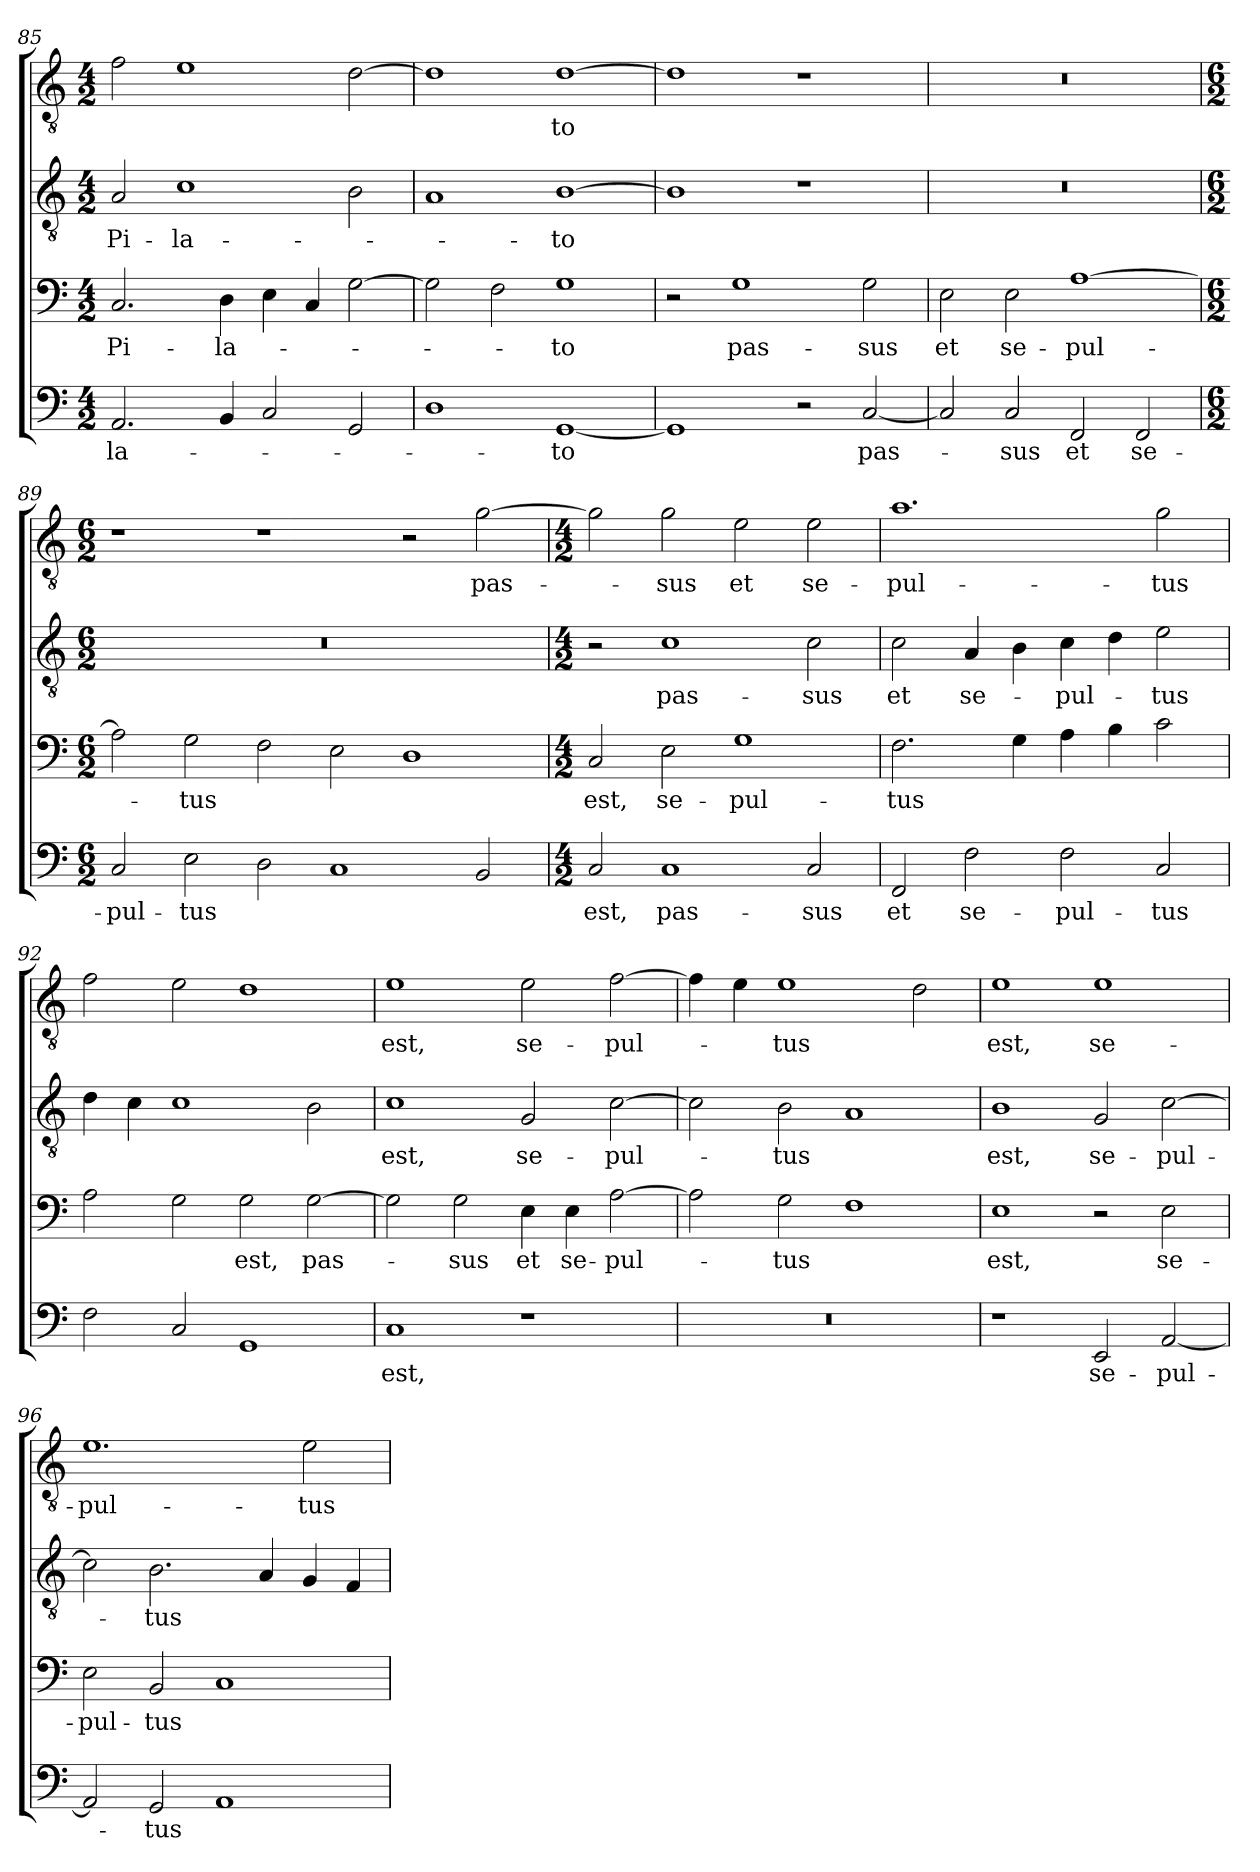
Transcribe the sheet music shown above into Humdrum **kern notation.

**kern	**text	**kern	**text	**kern	**text	**kern	**text
*part4	*part4	*part3	*part3	*part2	*part2	*part1	*part1
*staff4	*staff4	*staff3	*staff3	*staff2	*staff2	*staff1	*staff1
!!LO:LB:g=z
*clefF4	*	*clefF4	*	*clefGv2	*	*clefGv2	*
*k[]	*	*k[]	*	*k[]	*	*k[]	*
*C:	*	*C:	*	*C:	*	*C:	*
*M4/2	*	*M4/2	*	*M4/2	*	*M4/2	*
=85	=85	=85	=85	=85	=85	=85	=85
!	!LO:LY:b	!	!LO:LY:b	!	!LO:LY:b	!	!
2.AA/	-la-	2.C/	Pi-	2A/	Pi-	2f\	.
!	!	!	!	!	!LO:LY:b	!	!
.	.	.	.	1c	-la-	1e	.
!	!	!	!LO:LY:b	!	!	!	!
4BB/	.	4D\	-la-	.	.	.	.
2C/	.	4E\	.	.	.	.	.
.	.	4C/	.	.	.	.	.
2GG/	.	[2G\	.	2B\	.	[2d\	.
=86	=86	=86	=86	=86	=86	=86	=86
1D	.	2G\]	.	1A	.	1d]	.
.	.	2F\	.	.	.	.	.
!	!LO:LY:b	!	!LO:LY:b	!	!LO:LY:b	!	!LO:LY:b
[1GG	-to	1G	-to	[1B	-to	[1d	-to
=87	=87	=87	=87	=87	=87	=87	=87
1GG]	.	2r	.	1B]	.	1d]	.
!	!	!	!LO:LY:b	!	!	!	!
.	.	1G	pas-	.	.	.	.
2r	.	.	.	1r	.	1r	.
!	!LO:LY:b	!	!LO:LY:b	!	!	!	!
[2C/	pas-	2G\	-sus	.	.	.	.
=88	=88	=88	=88	=88	=88	=88	=88
!	!	!	!LO:LY:b	!	!	!	!
2C/]	.	2E\	et	0r	.	0r	.
!	!LO:LY:b	!	!LO:LY:b	!	!	!	!
2C/	-sus	2E\	se-	.	.	.	.
!	!LO:LY:b	!	!LO:LY:b	!	!	!	!
2FF/	et	[1A	-pul-	.	.	.	.
!	!LO:LY:b	!	!	!	!	!	!
2FF/	se-	.	.	.	.	.	.
=89	=89	=89	=89	=89	=89	=89	=89
*M6/2	*	*M6/2	*	*M6/2	*	*M6/2	*
!	!LO:LY:b	!	!	!	!	!	!
2C/	-pul-	2A\]	.	0.r	.	1r	.
!	!LO:LY:b	!	!LO:LY:b	!	!	!	!
2E\	-tus	2G\	-tus	.	.	.	.
2D\	.	2F\	.	.	.	1r	.
1C	.	2E\	.	.	.	.	.
.	.	1D	.	.	.	2r	.
!	!	!	!	!	!	!	!LO:LY:b
2BB/	.	.	.	.	.	[2g\	pas-
=90	=90	=90	=90	=90	=90	=90	=90
*M4/2	*	*M4/2	*	*M4/2	*	*M4/2	*
!	!LO:LY:b	!	!LO:LY:b	!	!	!	!
2C/	est,	2C/	est,	2r	.	2g\]	.
!	!LO:LY:b	!	!LO:LY:b	!	!LO:LY:b	!	!LO:LY:b
1C	pas-	2E\	se-	1c	pas-	2g\	-sus
!	!	!	!LO:LY:b	!	!	!	!LO:LY:b
.	.	1G	-pul-	.	.	2e\	et
!	!LO:LY:b	!	!	!	!LO:LY:b	!	!LO:LY:b
2C/	-sus	.	.	2c\	-sus	2e\	se-
!!LO:LB:g=z
=91	=91	=91	=91	=91	=91	=91	=91
!	!LO:LY:b	!	!LO:LY:b	!	!LO:LY:b	!	!LO:LY:b
2FF/	et	2.F\	-tus	2c\	et	1.a	-pul-
!	!LO:LY:b	!	!	!	!LO:LY:b	!	!
2F\	se-	.	.	4A/	se-	.	.
.	.	4G\	.	4B\	.	.	.
!	!LO:LY:b	!	!	!	!LO:LY:b	!	!
2F\	-pul-	4A\	.	4c\	-pul-	.	.
.	.	4B\	.	4d\	.	.	.
!	!LO:LY:b	!	!	!	!LO:LY:b	!	!LO:LY:b
2C/	-tus	2c\	.	2e\	-tus	2g\	-tus
=92	=92	=92	=92	=92	=92	=92	=92
2F\	.	2A\	.	4d\	.	2f\	.
.	.	.	.	4c\	.	.	.
2C/	.	2G\	.	1c	.	2e\	.
!	!	!	!LO:LY:b	!	!	!	!
1GG	.	2G\	est,	.	.	1d	.
!	!	!	!LO:LY:b	!	!	!	!
.	.	[2G\	pas-	2B\	.	.	.
=93	=93	=93	=93	=93	=93	=93	=93
!	!LO:LY:b	!	!	!	!LO:LY:b	!	!LO:LY:b
1C	est,	2G\]	.	1c	est,	1e	est,
!	!	!	!LO:LY:b	!	!	!	!
.	.	2G\	-sus	.	.	.	.
!	!	!	!LO:LY:b	!	!LO:LY:b	!	!LO:LY:b
1r	.	4E\	et	2G/	se-	2e\	se-
!	!	!	!LO:LY:b	!	!	!	!
.	.	4E\	se-	.	.	.	.
!	!	!	!LO:LY:b	!	!LO:LY:b	!	!LO:LY:b
.	.	[2A\	-pul-	[2c\	-pul-	[2f\	-pul-
=94	=94	=94	=94	=94	=94	=94	=94
0r	.	2A\]	.	2c\]	.	4f\]	.
.	.	.	.	.	.	4e\	.
!	!	!	!LO:LY:b	!	!LO:LY:b	!	!LO:LY:b
.	.	2G\	-tus	2B\	-tus	1e	-tus
.	.	1F	.	1A	.	.	.
.	.	.	.	.	.	2d\	.
=95	=95	=95	=95	=95	=95	=95	=95
!	!	!	!LO:LY:b	!	!LO:LY:b	!	!LO:LY:b
1r	.	1E	est,	1B	est,	1e	est,
!	!LO:LY:b	!	!	!	!LO:LY:b	!	!LO:LY:b
2EE/	se-	2r	.	2G/	se-	1e	se-
!	!LO:LY:b	!	!LO:LY:b	!	!LO:LY:b	!	!
[2AA/	-pul-	2E\	se-	[2c\	-pul-	.	.
=96	=96	=96	=96	=96	=96	=96	=96
!	!	!	!LO:LY:b	!	!	!	!LO:LY:b
2AA/]	.	2E\	-pul-	2c\]	.	1.e	-pul-
!	!LO:LY:b	!	!LO:LY:b	!	!LO:LY:b	!	!
2GG/	-tus	2BB/	-tus	2.B\	-tus	.	.
1AA	.	1C	.	.	.	.	.
.	.	.	.	4A/	.	.	.
!	!	!	!	!	!	!	!LO:LY:b
.	.	.	.	4G/	.	2e\	-tus
.	.	.	.	4F/	.	.	.
=	=	=	=	=	=	=	=
*-	*-	*-	*-	*-	*-	*-	*-
